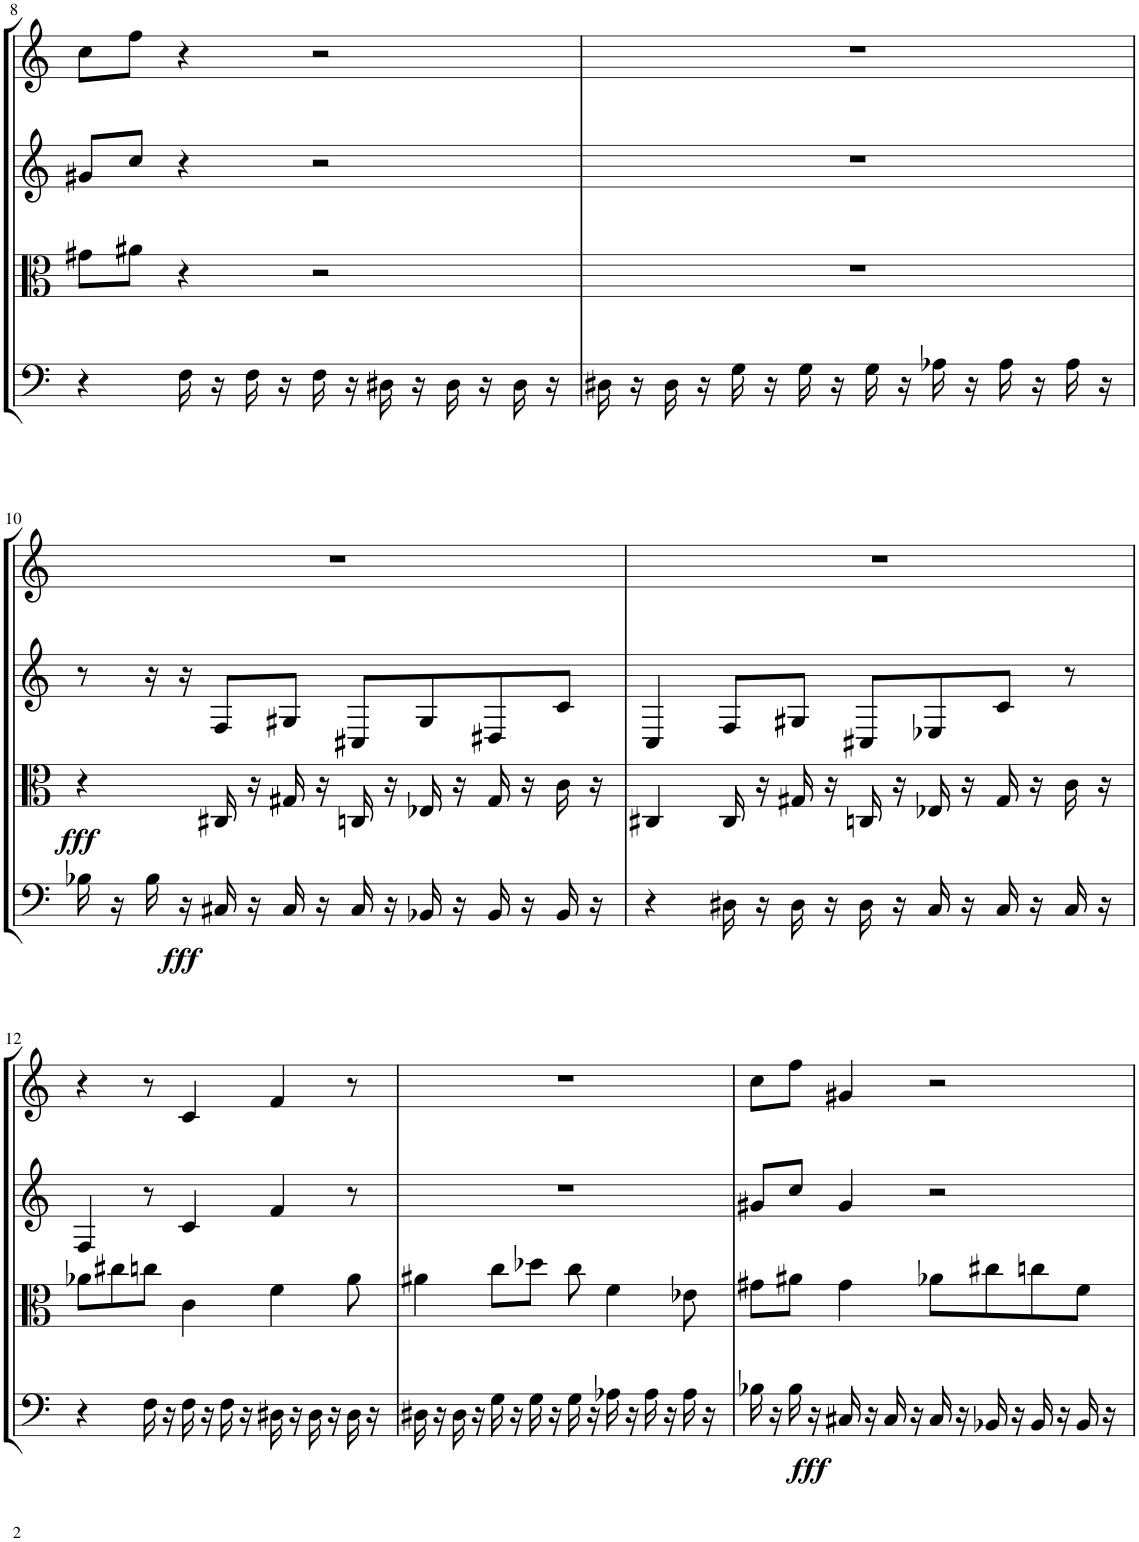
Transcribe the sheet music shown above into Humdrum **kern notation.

**kern	**dynam	**kern	**dynam	**kern	**kern
*part4	*part4	*part3	*part3	*part2	*part1
*staff4	*staff4	*staff3	*staff3	*staff2	*staff1
*I"Violoncello	*	*I"Viola	*	*I"Violin II	*I"Violin I
*I'Vc	*	*I'Vla	*	*I'Vln	*I'Vln
!!LO:PB:g=z
*clefF4	*	*clefC3	*	*clefG2	*clefG2
*k[]	*	*k[]	*	*k[]	*k[]
*M4/4	*	*M4/4	*	*M4/4	*M4/4
=8	=8	=8	=8	=8	=8
4r	.	8g#X\L	.	8g#X/L	8cc\L
.	.	8a#X\J	.	8cc/J	8ff\J
16F\	.	4r	.	4r	4r
16r	.	.	.	.	.
16F\	.	.	.	.	.
16r	.	.	.	.	.
16F\	.	2r	.	2r	2r
16r	.	.	.	.	.
16D#X\	.	.	.	.	.
16r	.	.	.	.	.
16D#\	.	.	.	.	.
16r	.	.	.	.	.
16D#\	.	.	.	.	.
16r	.	.	.	.	.
=9	=9	=9	=9	=9	=9
16D#X\	.	1r	.	1r	1r
16r	.	.	.	.	.
16D#\	.	.	.	.	.
16r	.	.	.	.	.
16G\	.	.	.	.	.
16r	.	.	.	.	.
16G\	.	.	.	.	.
16r	.	.	.	.	.
16G\	.	.	.	.	.
16r	.	.	.	.	.
16A-X\	.	.	.	.	.
16r	.	.	.	.	.
16A-\	.	.	.	.	.
16r	.	.	.	.	.
16A-\	.	.	.	.	.
16r	.	.	.	.	.
!!LO:LB:g=z
=10	=10	=10	=10	=10	=10
!	!	!	!LO:DY:b	!	!
16B-X\	.	4r	fff	8r	1r
16r	.	.	.	.	.
16B-\	.	.	.	16r	.
!	!LO:DY:b	!	!	!	!
16r	fff	.	.	16r	.
16C#X/	.	16C#X/	.	8F/L	.
16r	.	16r	.	.	.
16C#/	.	16G#X/	.	8G#X/J	.
16r	.	16r	.	.	.
16C#/	.	16Cn/	.	8C#X/L	.
16r	.	16r	.	.	.
16BB-X/	.	16E-X/	.	8G#/	.
16r	.	16r	.	.	.
16BB-/	.	16G#/	.	8D#X/	.
16r	.	16r	.	.	.
16BB-/	.	16c\	.	8c/J	.
16r	.	16r	.	.	.
=11	=11	=11	=11	=11	=11
4r	.	4C#X/	.	4C/	1r
16D#X\	.	16C#/	.	8F/L	.
16r	.	16r	.	.	.
16D#\	.	16G#X/	.	8G#X/J	.
16r	.	16r	.	.	.
16D#\	.	16Cn/	.	8C#X/L	.
16r	.	16r	.	.	.
16C/	.	16E-X/	.	8E-X/	.
16r	.	16r	.	.	.
16C/	.	16G#/	.	8c/J	.
16r	.	16r	.	.	.
16C/	.	16c\	.	8r	.
16r	.	16r	.	.	.
!!LO:LB:g=z
=12	=12	=12	=12	=12	=12
4r	.	8a-X\L	.	4F/	4r
.	.	8cc#X\	.	.	.
16F\	.	8ccn\J	.	8r	8r
16r	.	.	.	.	.
16F\	.	4c\	.	4c/	4c/
16r	.	.	.	.	.
16F\	.	.	.	.	.
16r	.	.	.	.	.
16D#X\	.	4f\	.	4f/	4f/
16r	.	.	.	.	.
16D#\	.	.	.	.	.
16r	.	.	.	.	.
16D#\	.	8a-\	.	8r	8r
16r	.	.	.	.	.
=13	=13	=13	=13	=13	=13
16D#X\	.	4a#X\	.	1r	1r
16r	.	.	.	.	.
16D#\	.	.	.	.	.
16r	.	.	.	.	.
16G\	.	8cc\L	.	.	.
16r	.	.	.	.	.
16G\	.	8dd-X\J	.	.	.
16r	.	.	.	.	.
16G\	.	8cc\	.	.	.
16r	.	.	.	.	.
16A-X\	.	4f\	.	.	.
16r	.	.	.	.	.
16A-\	.	.	.	.	.
16r	.	.	.	.	.
16A-\	.	8e-X\	.	.	.
16r	.	.	.	.	.
=14	=14	=14	=14	=14	=14
16B-X\	.	8g#X\L	.	8g#X/L	8cc\L
16r	.	.	.	.	.
16B-\	.	8a#X\J	.	8cc/J	8ff\J
!	!LO:DY:b	!	!	!	!
16r	fff	.	.	.	.
16C#X/	.	4g#\	.	4g#/	4g#X/
16r	.	.	.	.	.
16C#/	.	.	.	.	.
16r	.	.	.	.	.
16C#/	.	8a-X\L	.	2r	2r
16r	.	.	.	.	.
16BB-X/	.	8cc#X\	.	.	.
16r	.	.	.	.	.
16BB-/	.	8ccn\	.	.	.
16r	.	.	.	.	.
16BB-/	.	8f\J	.	.	.
16r	.	.	.	.	.
=	=	=	=	=	=
*-	*-	*-	*-	*-	*-
